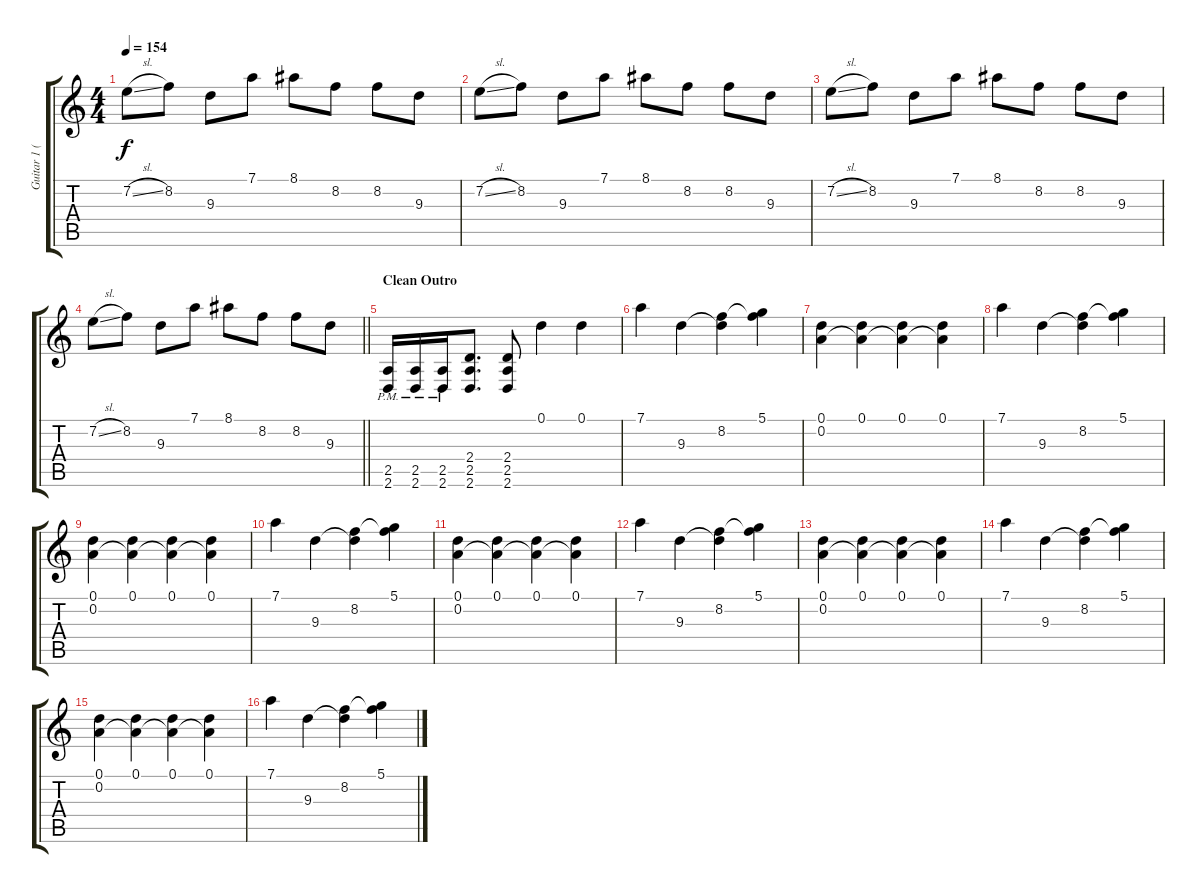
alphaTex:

\track ("Guitar 1 (Dan Jacobs)" "Guitar 1 (") {instrument distortionguitar}
\staff {score tabs}
\tuning (D4 A3 F3 C3 G2 C2) {hide}
\ts (4 4)
\tempo 154
\clef g2
\ks c
7.2{sl}.8{dy f} 8.2.8 9.3.8 7.1.8 8.1.8 8.2.8 8.2.8 9.3.8 |
7.2{sl}.8 8.2.8 9.3.8 7.1.8 8.1.8 8.2.8 8.2.8 9.3.8 |
7.2{sl}.8 8.2.8 9.3.8 7.1.8 8.1.8 8.2.8 8.2.8 9.3.8 |
\barLineRight lightlight
7.2{sl}.8 8.2.8 9.3.8 7.1.8 8.1.8 8.2.8 8.2.8 9.3.8 |
\section ("" "Clean Outro")
(2.5{pm} 2.6{pm}).16{volume 12} (2.5{pm} 2.6{pm}).16 (2.5{pm} 2.6{pm}).16 (2.4 2.5 2.6).8{d} (2.4 2.5 2.6).8 0.1.4{volume 8 instrument acousticguitarsteel} 0.1.4 |
7.1.4 9.3.4 (8.2 9.3{t}).4 (5.1 8.2{t}).4 |
(0.1 0.2).4 (0.1 0.2{t}).4 (0.1 0.2{t}).4 (0.1 0.2{t}).4 |
7.1.4 9.3.4 (8.2 9.3{t}).4 (5.1 8.2{t}).4 |
(0.1 0.2).4{volume 6} (0.1 0.2{t}).4 (0.1 0.2{t}).4 (0.1 0.2{t}).4 |
7.1.4 9.3.4 (8.2 9.3{t}).4 (5.1 8.2{t}).4 |
(0.1 0.2).4 (0.1 0.2{t}).4 (0.1 0.2{t}).4 (0.1 0.2{t}).4 |
7.1.4 9.3.4 (8.2 9.3{t}).4 (5.1 8.2{t}).4 |
(0.1 0.2).4{volume 5} (0.1 0.2{t}).4 (0.1 0.2{t}).4 (0.1 0.2{t}).4 |
7.1.4 9.3.4 (8.2 9.3{t}).4 (5.1 8.2{t}).4 |
(0.1 0.2).4 (0.1 0.2{t}).4 (0.1 0.2{t}).4 (0.1 0.2{t}).4 |
7.1.4 9.3.4 (8.2 9.3{t}).4 (5.1 8.2{t}).4
